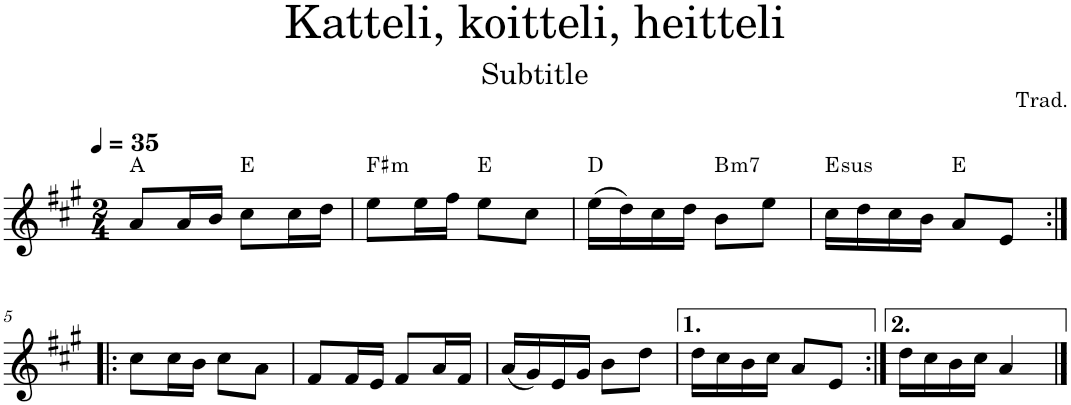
**kern	**harte
*part1	*part1
*staff1	*
*I"Violin	*
*I'Vln.	*
*clefG2	*
*k[f#c#g#]	*
*M2/4	*
*MM35	*
=1	=1
8a/L	A:maj
16a/L	.
16b/JJ	.
8cc#\L	E:maj
16cc#\L	.
16dd\JJ	.
=2	=2
!	!LO:H:kt=m
8ee\L	F#:min
16ee\L	.
16ff#\JJ	.
8ee\L	E:maj
8cc#\J	.
=3	=3
(16ee\LL	D:maj
16dd\)	.
16cc#\	.
16dd\JJ	.
!	!LO:H:kt=m7
8b\L	B:min7
8ee\J	.
=4	=4
!	!LO:H:kt=sus
16cc#\LL	E:sus4
16dd\	.
16cc#\	.
16b\JJ	.
8a/L	E:maj
8e/J	.
!!LO:LB:g=z
=5:|!|:	=5:|!|:
8cc#\L	.
16cc#\L	.
16b\JJ	.
8cc#\L	.
8a\J	.
=6	=6
8f#/L	.
16f#/L	.
16e/JJ	.
8f#/L	.
16a/L	.
16f#/JJ	.
=7	=7
(16a/LL	.
16g#/)	.
16e/	.
16g#/JJ	.
8b\L	.
8dd\J	.
=8	=8
16dd\LL	.
16cc#\	.
16b\	.
16cc#\JJ	.
8a/L	.
8e/J	.
=9:|!	=9:|!
16dd\LL	.
16cc#\	.
16b\	.
16cc#\JJ	.
4a/	.
==	==
*-	*-
